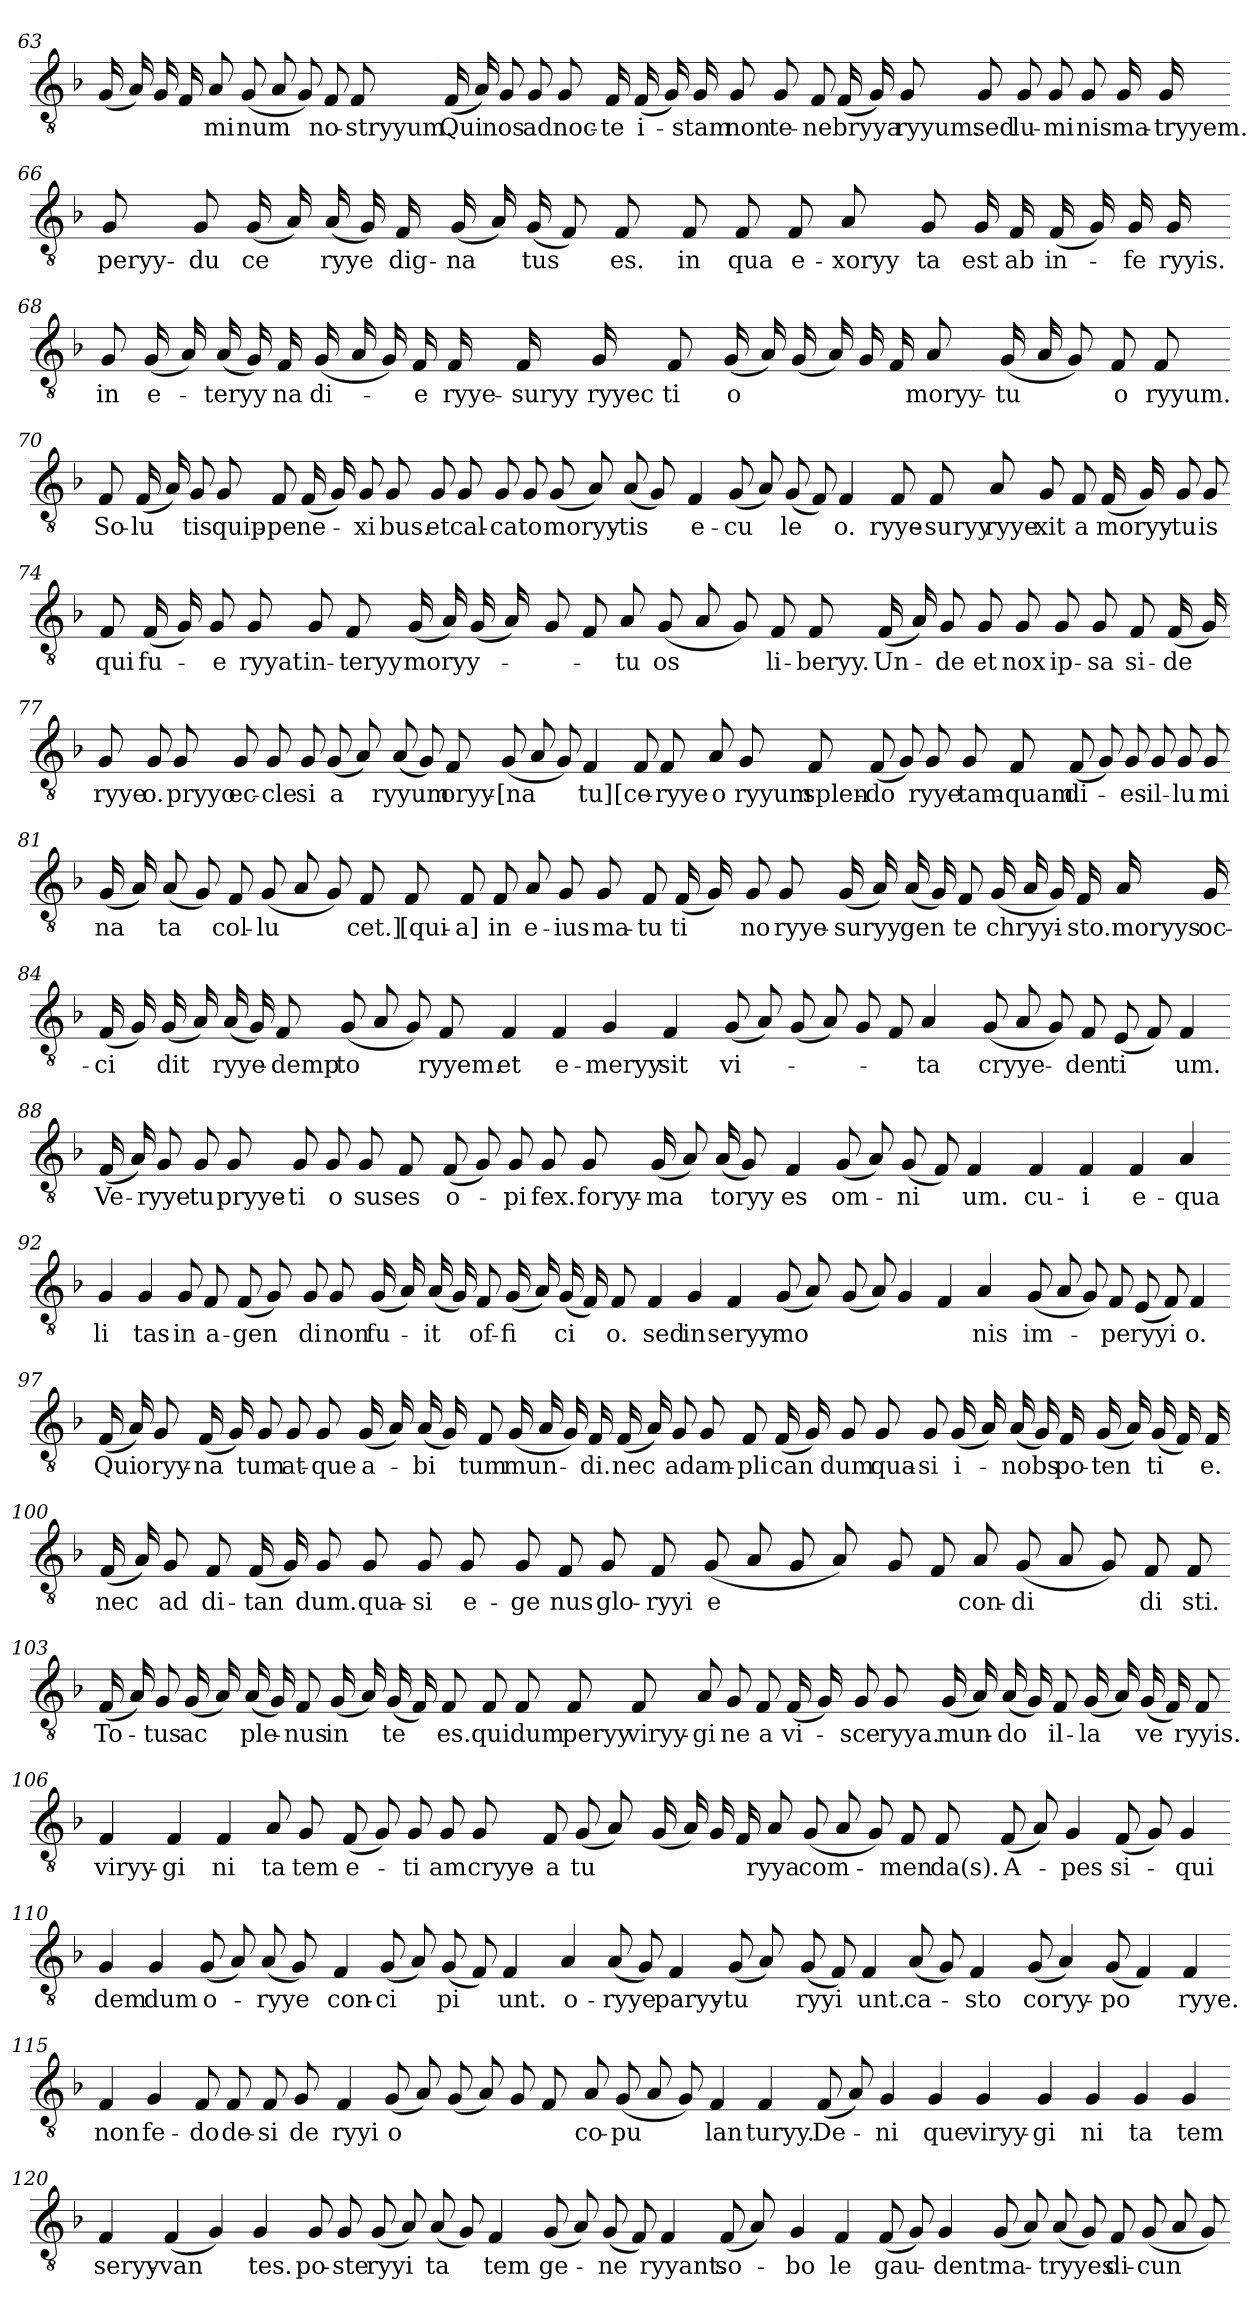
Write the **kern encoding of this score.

**kern	**text
*part1	*part1
*staff1	*staff1
*clefGv2	*
*k[b-]	*
=63	=63
(16G	.
16A)	.
16G	.
16F	.
8A	mi
(8G	-num
8A	.
8G)	.
8F	no-
8F	-stryyum.
=64-	=64-
(16F	Qui
16A)	.
8G	nos
8G	ad
8G	noc-
16F	-te
(16F	i-
16G)	.
16G	-stam
8G	non
8G	te-
=65-	=65-
8F	ne
(16F	bryya
16G)	.
8G	-ryyum.
8G	sed
8G	lu-
8G	mi
8G	-nis
16G	ma-
16G	-tryyem.
=66-	=66-
8G	peryy-
8G	du
(16G	ce
16A)	.
(16A	-ryye
16G)	.
16F	dig-
(16G	na
16A)	.
(16G	-tus
8F)	.
8F	es.
=67-	=67-
8F	in
8F	qua
8F	e-
8A	xoryy
8G	-ta
16G	est
16F	ab
(16F	in-
16G)	.
16G	fe
16G	-ryyis.
=68-	=68-
8G	in
(16G	e-
16A)	.
(16A	teryy
16G)	.
16F	-na
(16G	di-
16A	.
16G)	.
16F	-e
16F	ryye-
16F	suryy
16G	ryyec
8F	ti
=69-	=69-
(16G	-o
16A)	.
(16G	.
16A)	.
16G	.
16F	.
8A	moryy-
(16G	tu
16A	.
8G)	.
8F	o
8F	-ryyum.
=70-	=70-
8F	So-
(16F	lu
16A)	.
8G	-tis
8G	quip-
8F	-pe
(16F	ne-
16G)	.
8G	xi
8G	-bus.
=71-	=71-
8G	et
8G	cal-
8G	ca
8G	-to
(8G	moryy-
8A)	.
(8A	-tis
8G)	.
=72-	=72-
4F	e-
(8G	cu
8A)	.
(8G	le
8F)	.
4F	-o.
=73-	=73-
8F	ryye-
8F	suryy
8A	ryye
8G	-xit
8F	a
(16F	moryy-
16G)	.
8G	tu
8G	-is
=74-	=74-
8F	qui
(16F	fu-
16G)	.
8G	e
8G	-ryyat
8G	in-
8F	-teryy
(16G	moryy-
16A)	.
(16G	.
16A)	.
=75-	=75-
8G	.
8F	.
8A	tu
(8G	-os
8A	.
8G)	.
8F	li-
8F	-beryy.
=76-	=76-
(16F	Un-
16A)	.
8G	-de
8G	et
8G	nox
8G	ip-
8G	-sa
8F	si-
(16F	de
16G)	.
=77-	=77-
8G	ryye
8G	-o.
8G	pryyo
8G	ec-
8G	cle
8G	si
(8G	a
8A)	.
=78-	=78-
(8A	-ryyum
8G)	.
8F	oryy-
(8G	[na
8A	.
8G)	.
4F	-tu]
=79-	=79-
8F	[ce-
8F	ryye
8A	o
8G	-ryyum
8F	splen-
(8F	do
8G)	.
8G	-ryye
=80-	=80-
8G	tam-
8F	-quam
(8F	di-
8G)	.
8G	-es
8G	il-
8G	lu
8G	mi
=81-	=81-
(16G	na
16A)	.
(8A	-ta
8G)	.
8F	col-
(8G	lu
8A	.
8G)	.
8F	-cet.]
=82-	=82-
8F	[qui-
8F	-a]
8F	in
8A	e-
8G	-ius
8G	ma-
8F	tu
(16F	ti
16G)	.
=83-	=83-
8G	-no
8G	ryye-
(16G	suryy
16A)	.
(16A	gen
16G)	.
8F	-te
(16G	chryyi-
16A	.
16G)	.
16F	-sto.
16A	moryys
16G	oc-
=84-	=84-
(16F	ci
16G)	.
(16G	-dit
16A)	.
(16A	ryye-
16G)	.
8F	demp
(8G	to
8A	.
8G)	.
8F	-ryyem.
=85-	=85-
4F	et
4F	e-
4G	meryy
4F	-sit
=86-	=86-
(8G	vi-
8A)	.
(8G	.
8A)	.
8G	.
8F	.
4A	-ta
=87-	=87-
(8G	cryye-
8A	.
8G)	.
8F	den
(8E	ti
8F)	.
4F	-um.
=88-	=88-
(16F	Ve-
16A)	.
8G	-ryye
8G	tu
8G	pryye-
8G	ti
8G	o
8G	-sus
8F	es
=89-	=89-
(8F	o-
8G)	.
8G	pi
8G	-fex.
8G	foryy-
(16G	ma
8A)	.
(16A	-toryy
8G)	.
=90-	=90-
4F	es
(8G	om-
8A)	.
(8G	ni
8F)	.
4F	-um.
=91-	=91-
4F	cu-
4F	-i
4F	e-
4A	qua
=92-	=92-
4G	li
4G	-tas
8G	in
8F	a-
(8F	gen
8G)	.
=93-	=93-
8G	-di
8G	non
(16G	fu-
16A)	.
(16A	-it
16G)	.
8F	of-
(16G	fi
16A)	.
(16G	ci
16F)	.
8F	-o.
=94-	=94-
4F	sed
4G	in
4F	seryy-
(8G	mo
8A)	.
=95-	=95-
(8G	.
8A)	.
4G	.
4F	.
4A	-nis
=96-	=96-
(8G	im-
8A	.
8G)	.
8F	pe
(8E	ryyi
8F)	.
4F	-o.
=97-	=97-
(16F	Qui
16A)	.
8G	oryy-
(16F	na
16G)	.
8G	-tum
8G	at-
8G	-que
(16G	a-
16A)	.
(16A	bi
16G)	.
=98-	=98-
8F	-tum
(16G	mun-
16A	.
16G)	.
16F	-di.
(16F	nec
16A)	.
8G	ad
8G	am-
8F	pli
(16F	can
16G)	.
=99-	=99-
8G	-dum
8G	qua-
8G	-si
(16G	i-
16A)	.
(16A	-nobs
16G)	.
16F	po-
(16G	ten
16A)	.
(16G	ti
16F)	.
16F	-e.
=100-	=100-
(16F	nec
16A)	.
8G	ad
8F	di-
(16F	tan
16G)	.
8G	-dum.
8G	qua-
8G	-si
8G	e-
=101-	=101-
8G	ge
8F	-nus
8G	glo-
8F	ryyi
(8G	-e
8A	.
8G	.
8A)	.
=102-	=102-
8G	.
8F	.
8A	con-
(8G	di
8A	.
8G)	.
8F	di
8F	-sti.
=103-	=103-
(16F	To-
16A)	.
8G	-tus
(16G	ac
16A)	.
(16A	ple-
16G)	.
8F	-nus
(16G	in
16A)	.
(16G	te
16F)	.
8F	es.
=104-	=104-
8F	qui
8F	dum
8F	peryy
8F	viryy-
8A	gi
8G	ne
8F	-a
(16F	vi-
16G)	.
=105-	=105-
8G	sce
8G	-ryya.
(16G	mun-
16A)	.
(16A	-do
16G)	.
8F	il-
(16G	la
16A)	.
(16G	ve
16F)	.
8F	-ryyis.
=106-	=106-
4F	viryy-
4F	gi
4F	ni
8A	ta
8G	-tem
=107-	=107-
(8F	e-
8G)	.
8G	ti
8G	-am
8G	cryye-
8F	a
(8G	tu
8A)	.
=108-	=108-
(16G	.
16A)	.
16G	.
16F	.
8A	-ryya
(8G	com-
8A	.
8G)	.
8F	men
8F	-da(s).
=109-	=109-
(8F	A-
8A)	.
4G	-pes
(8F	si-
8G)	.
4G	qui
=110-	=110-
4G	-dem
4G	dum
(8G	o-
8A)	.
(8A	-ryye
8G)	.
=111-	=111-
4F	con-
(8G	ci
8A)	.
(8G	pi
8F)	.
4F	-unt.
=112-	=112-
4A	o-
(8A	-ryye
8G)	.
4F	paryy-
(8G	tu
8A)	.
=113-	=113-
(8G	ryyi
8F)	.
4F	-unt.
(8A	ca-
8G)	.
4F	-sto
=114-	=114-
(8G	coryy-
4A)	.
(8G	po
4F)	.
4F	-ryye.
=115-	=115-
4F	non
4G	fe-
8F	-do
8F	de-
8F	si
8G	de
=116-	=116-
4F	ryyi
(8G	-o
8A)	.
(8G	.
8A)	.
8G	.
8F	.
=117-	=117-
8A	co-
(8G	pu
8A	.
8G)	.
4F	lan
4F	-turyy.
=118-	=118-
(8F	De-
8A)	.
4G	ni
4G	-que
4G	viryy-
=119-	=119-
4G	gi
4G	ni
4G	ta
4G	-tem
=120-	=120-
4F	seryy-
(4F	van
4G)	.
4G	-tes.
=121-	=121-
8G	po-
8G	ste
(8G	ryyi
8A)	.
(8A	ta
8G)	.
4F	-tem
=122-	=122-
(8G	ge-
8A)	.
(8G	ne
8F)	.
4F	-ryyant.
(8F	so-
8A)	.
=123-	=123-
4G	bo
4F	-le
(8F	gau-
8G)	.
4G	-dent.
=124-	=124-
(8G	ma-
8A)	.
(8A	-tryyes
8G)	.
8F	di-
(8G	cun
8A	.
8G)	.
=-	=-
*-	*-
